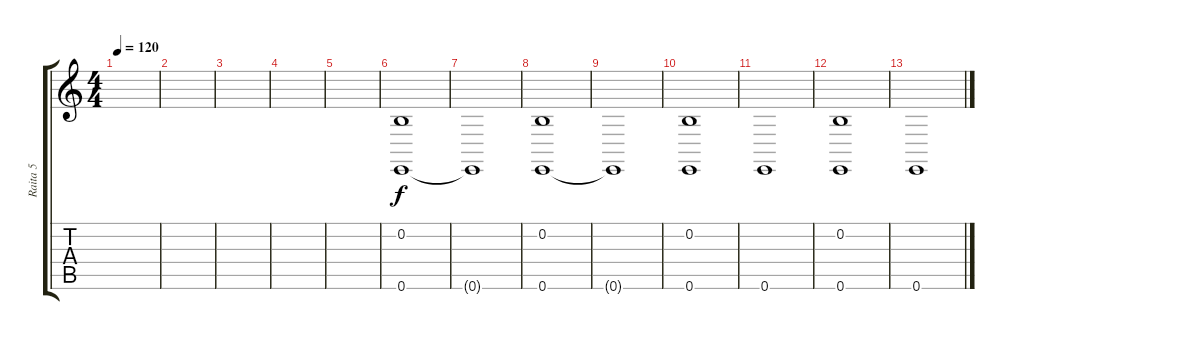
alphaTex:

\track ("Raita 5" "Raita 5") {instrument panflute}
\staff {score tabs}
\tuning (E4 B3 G3 D3 A2 E2) {hide}
\ts (4 4)
\tempo 120
\clef g2
\ks c
|
|
|
|
|
(0.2 0.6).1 |
0.6{t}.1 |
(0.2 0.6).1 |
0.6{t}.1 |
(0.2 0.6).1 |
0.6.1 |
(0.2 0.6).1 |
0.6.1
